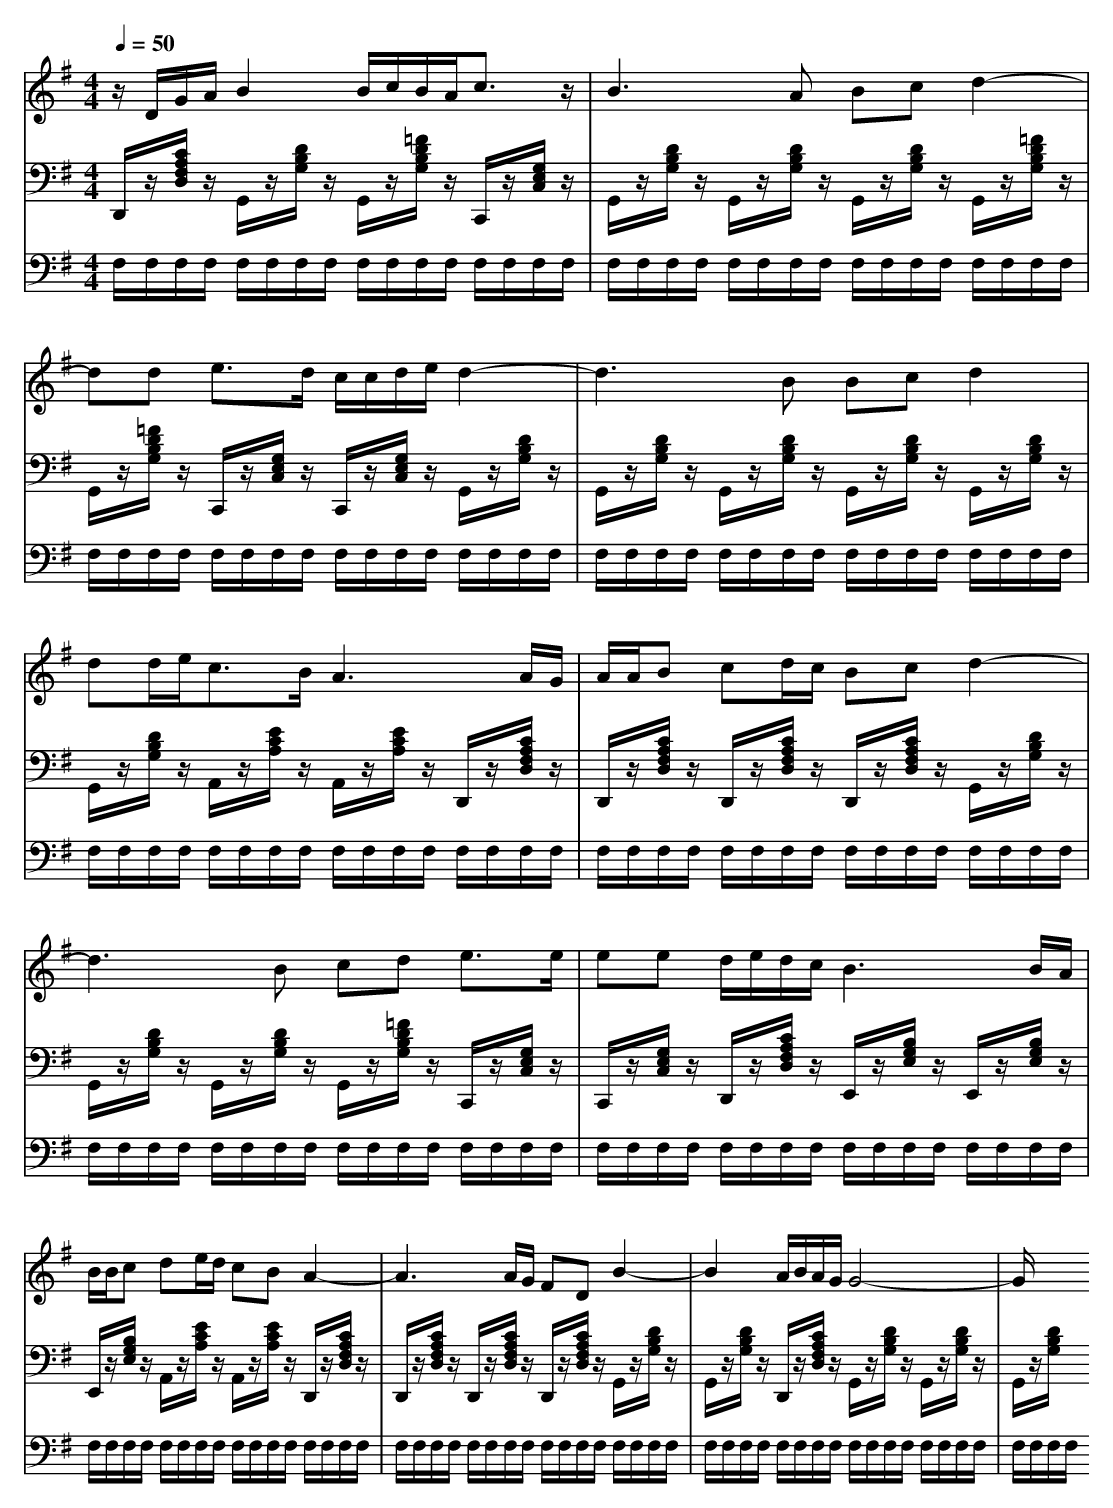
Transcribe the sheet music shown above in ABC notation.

X:1
T:
M: 4/4
L: 1/8
Q:1/4=50
K:G % 1 sharps
V:1
z/2D/2G/2A/2 B2 B/2c/2B/2A<cz/2|B3A Bc d2-|dd e3/2d/2 c/2c/2d/2e/2 d2-|d3B Bc d2|
dd/2e<cB/2 A3A/2G/2|A/2A/2B cd/2c/2 Bc d2-|d3B cd e3/2e/2|ee d/2e/2d/2c/2 B3B/2A/2|
B/2B/2c de/2d/2 cB A2-|A3A/2G/2 FD B2-|B2 A/2B/2A/2G/2 G4-|G/2
V:2
D,,/2z/2[C/2A,/2F,/2D,/2]z/2 G,,/2z/2[D/2B,/2G,/2]z/2 G,,/2z/2[=F/2D/2B,/2G,/2]z/2 C,,/2z/2[G,/2E,/2C,/2]z/2|G,,/2z/2[D/2B,/2G,/2]z/2 G,,/2z/2[D/2B,/2G,/2]z/2 G,,/2z/2[D/2B,/2G,/2]z/2 G,,/2z/2[=F/2D/2B,/2G,/2]z/2|G,,/2z/2[=F/2D/2B,/2G,/2]z/2 C,,/2z/2[G,/2E,/2C,/2]z/2 C,,/2z/2[G,/2E,/2C,/2]z/2 G,,/2z/2[D/2B,/2G,/2]z/2|G,,/2z/2[D/2B,/2G,/2]z/2 G,,/2z/2[D/2B,/2G,/2]z/2 G,,/2z/2[D/2B,/2G,/2]z/2 G,,/2z/2[D/2B,/2G,/2]z/2|
G,,/2z/2[D/2B,/2G,/2]z/2 A,,/2z/2[E/2C/2A,/2]z/2 A,,/2z/2[E/2C/2A,/2]z/2 D,,/2z/2[C/2A,/2F,/2D,/2]z/2|D,,/2z/2[C/2A,/2F,/2D,/2]z/2 D,,/2z/2[C/2A,/2F,/2D,/2]z/2 D,,/2z/2[C/2A,/2F,/2D,/2]z/2 G,,/2z/2[D/2B,/2G,/2]z/2|G,,/2z/2[D/2B,/2G,/2]z/2 G,,/2z/2[D/2B,/2G,/2]z/2 G,,/2z/2[=F/2D/2B,/2G,/2]z/2 C,,/2z/2[G,/2E,/2C,/2]z/2|C,,/2z/2[G,/2E,/2C,/2]z/2 D,,/2z/2[C/2A,/2F,/2D,/2]z/2 E,,/2z/2[B,/2G,/2E,/2]z/2 E,,/2z/2[B,/2G,/2E,/2]z/2|
E,,/2z/2[B,/2G,/2E,/2]z/2 A,,/2z/2[E/2C/2A,/2]z/2 A,,/2z/2[E/2C/2A,/2]z/2 D,,/2z/2[C/2A,/2F,/2D,/2]z/2|D,,/2z/2[C/2A,/2F,/2D,/2]z/2 D,,/2z/2[C/2A,/2F,/2D,/2]z/2 D,,/2z/2[C/2A,/2F,/2D,/2]z/2 G,,/2z/2[D/2B,/2G,/2]z/2|G,,/2z/2[D/2B,/2G,/2]z/2 D,,/2z/2[C/2A,/2F,/2D,/2]z/2 G,,/2z/2[D/2B,/2G,/2]z/2 G,,/2z/2[D/2B,/2G,/2]z/2|G,,/2z/2[D/2B,/2G,/2]
V:3
F,/2F,/2F,/2F,/2 F,/2F,/2F,/2F,/2 F,/2F,/2F,/2F,/2 F,/2F,/2F,/2F,/2|F,/2F,/2F,/2F,/2 F,/2F,/2F,/2F,/2 F,/2F,/2F,/2F,/2 F,/2F,/2F,/2F,/2|F,/2F,/2F,/2F,/2 F,/2F,/2F,/2F,/2 F,/2F,/2F,/2F,/2 F,/2F,/2F,/2F,/2|F,/2F,/2F,/2F,/2 F,/2F,/2F,/2F,/2 F,/2F,/2F,/2F,/2 F,/2F,/2F,/2F,/2|
F,/2F,/2F,/2F,/2 F,/2F,/2F,/2F,/2 F,/2F,/2F,/2F,/2 F,/2F,/2F,/2F,/2|F,/2F,/2F,/2F,/2 F,/2F,/2F,/2F,/2 F,/2F,/2F,/2F,/2 F,/2F,/2F,/2F,/2|F,/2F,/2F,/2F,/2 F,/2F,/2F,/2F,/2 F,/2F,/2F,/2F,/2 F,/2F,/2F,/2F,/2|F,/2F,/2F,/2F,/2 F,/2F,/2F,/2F,/2 F,/2F,/2F,/2F,/2 F,/2F,/2F,/2F,/2|
F,/2F,/2F,/2F,/2 F,/2F,/2F,/2F,/2 F,/2F,/2F,/2F,/2 F,/2F,/2F,/2F,/2|F,/2F,/2F,/2F,/2 F,/2F,/2F,/2F,/2 F,/2F,/2F,/2F,/2 F,/2F,/2F,/2F,/2|F,/2F,/2F,/2F,/2 F,/2F,/2F,/2F,/2 F,/2F,/2F,/2F,/2 F,/2F,/2F,/2F,/2|F,/2F,/2F,/2F,/2
